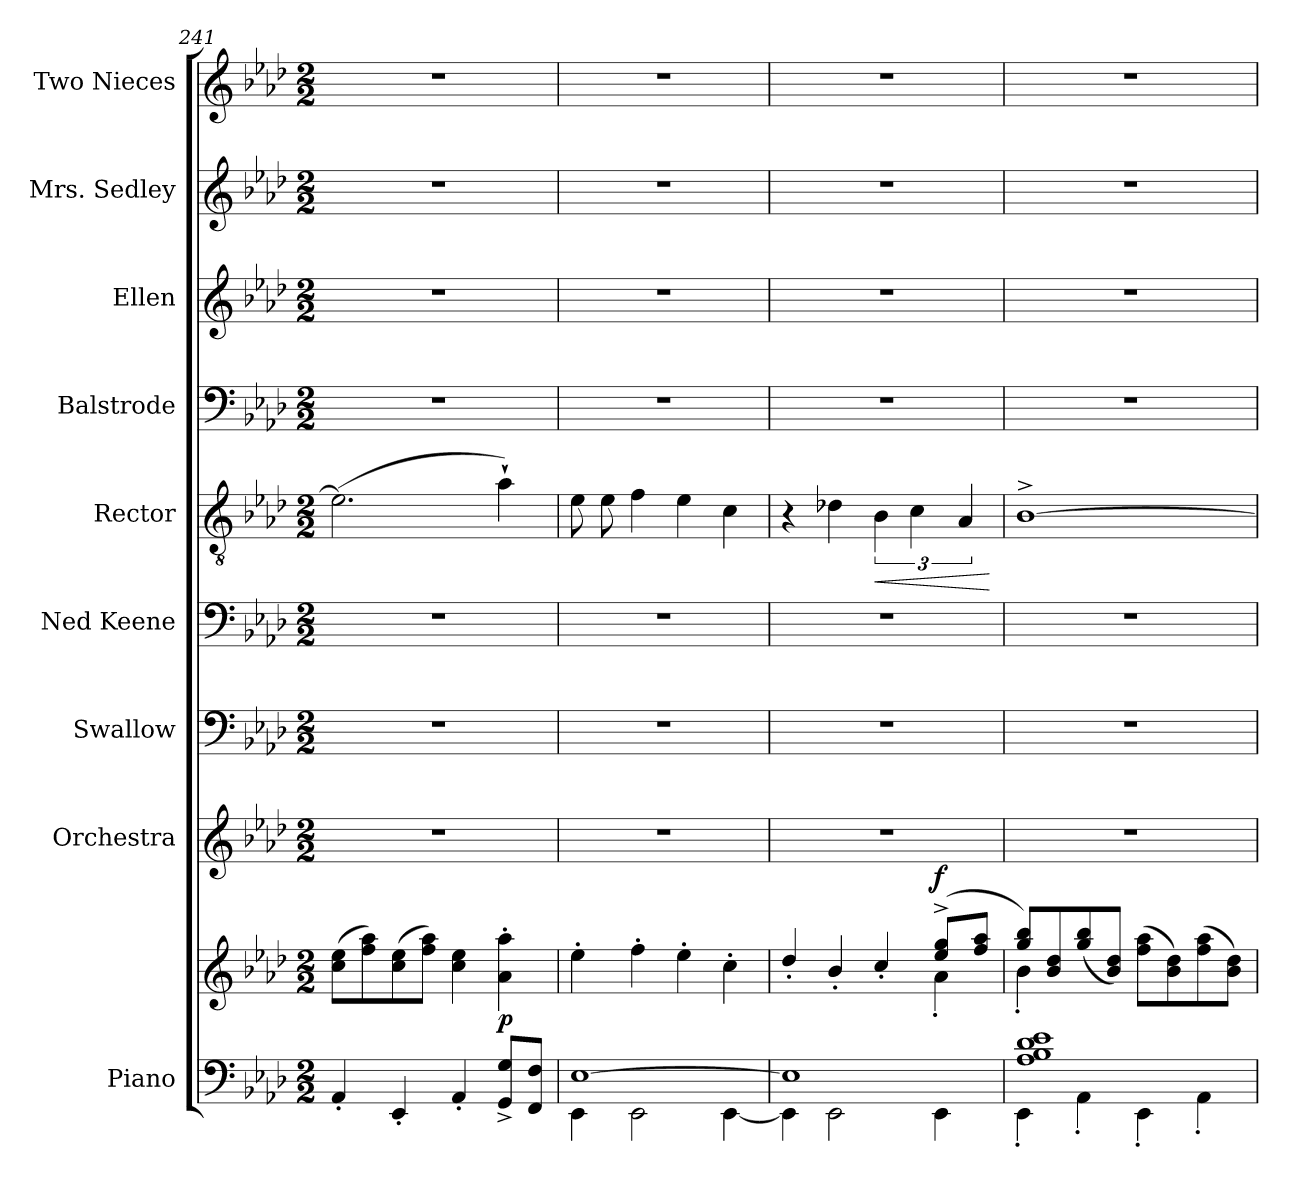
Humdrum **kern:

**kern	**kern	**dynam	**kern	**kern	**kern	**kern	**dynam	**kern	**kern	**kern	**kern
*part9	*part9	*part9	*part8	*part7	*part6	*part5	*part5	*part4	*part3	*part2	*part1
*staff10	*staff9	*staff9/10	*staff8	*staff7	*staff6	*staff5	*staff5	*staff4	*staff3	*staff2	*staff1
*I"Piano	*	*	*I"Orchestra	*I"Swallow	*I"Ned Keene	*I"Rector	*	*I"Balstrode	*I"Ellen	*I"Mrs. Sedley	*I"Two Nieces
*I'Pno.	*	*	*I'Orch.	*I'S.	*I'K.	*I'R.	*	*I'B.	*I'E.	*I'Mrs. S.	*I'2 N.
*clefF4	*clefG2	*	*clefG2	*clefF4	*clefF4	*clefGv2	*	*clefF4	*clefG2	*clefG2	*clefG2
*k[b-e-a-d-]	*k[b-e-a-d-]	*	*k[b-e-a-d-]	*k[b-e-a-d-]	*k[b-e-a-d-]	*k[b-e-a-d-]	*	*k[b-e-a-d-]	*k[b-e-a-d-]	*k[b-e-a-d-]	*k[b-e-a-d-]
*M2/2	*M2/2	*	*M2/2	*M2/2	*M2/2	*M2/2	*	*M2/2	*M2/2	*M2/2	*M2/2
=241	=241	=241	=241	=241	=241	=241	=241	=241	=241	=241	=241
4AA-'/	(>8cc\ 8ee-\L	.	1r	1r	1r	(>2.e-\]	.	1r	1r	1r	1r
.	8ff\ 8aa-\)	.	.	.	.	.	.	.	.	.	.
4EE-'/	(>8cc\ 8ee-\	.	.	.	.	.	.	.	.	.	.
.	8ff\ 8aa-\J)	.	.	.	.	.	.	.	.	.	.
4AA-'/	4cc\ 4ee-\	.	.	.	.	.	.	.	.	.	.
!	!	!LO:DY:b	!	!	!	!	!	!	!	!	!
8GG/^ 8G/^L	4a-\' 4aa-\'	p	.	.	.	4a-`\)	.	.	.	.	.
8FF/ 8F/J	.	.	.	.	.	.	.	.	.	.	.
=242	=242	=242	=242	=242	=242	=242	=242	=242	=242	=242	=242
*^	*	*	*	*	*	*	*	*	*	*	*
[1E-	4EE-\	4ee-'\	.	1r	1r	1r	8e-\	.	1r	1r	1r	1r
.	.	.	.	.	.	.	8e-\	.	.	.	.	.
.	2EE-\	4ff'\	.	.	.	.	4f\	.	.	.	.	.
.	.	4ee-'\	.	.	.	.	4e-\	.	.	.	.	.
.	[4EE-\	4cc'\	.	.	.	.	4c\	.	.	.	.	.
!!LO:PB:g=z
=243	=243	=243	=243	=243	=243	=243	=243	=243	=243	=243	=243	=243
*	*	*^	*	*	*	*	*	*	*	*	*	*
1E-]	4EE-\]	4dd-'/	2.ryy	.	1r	1r	1r	4r	.	1r	1r	1r	1r
.	2EE-\	4b-'/	.	.	.	.	.	4d-X\	.	.	.	.	.
!	!	!	!	!	!	!	!	!	!LO:HP:b	!	!	!	!
.	.	4cc'/	.	.	.	.	.	6B-\	<	.	.	.	.
.	.	.	.	.	.	.	.	6c\	.	.	.	.	.
!	!	!	!	!LO:DY:a	!	!	!	!	!	!	!	!	!
.	4EE-\	(>8ee-/^ 8gg/^L	4a-'\	f	.	.	.	.	.	.	.	.	.
.	.	.	.	.	.	.	.	6A-/	.	.	.	.	.
.	.	8ff/ 8aa-/J	.	.	.	.	.	.	.	.	.	.	.
*v	*v	*	*	*	*	*	*	*	*	*	*	*	*
*	*v	*v	*	*	*	*	*	*	*	*	*	*
.	.	.	.	.	.	.	[	.	.	.	.
=244	=244	=244	=244	=244	=244	=244	=244	=244	=244	=244	=244
*^	*^	*	*	*	*	*	*	*	*	*	*
1A- 1B- 1d- 1e-	4EE-'\	8gg/ 8bb-/L)	4b-'\	.	1r	1r	1r	[1B-^	.	1r	1r	1r	1r
.	.	8b-/ 8dd-/	.	.	.	.	.	.	.	.	.	.	.
.	4AA-'\	(>8gg/ 8bb-/	2.ryy	.	.	.	.	.	.	.	.	.	.
.	.	8b-/ 8dd-/J)	.	.	.	.	.	.	.	.	.	.	.
.	4EE-'\	(<8ff\ 8aa-\L	.	.	.	.	.	.	.	.	.	.	.
.	.	8b-\ 8dd-\)	.	.	.	.	.	.	.	.	.	.	.
.	4AA-'\	(<8ff\ 8aa-\	.	.	.	.	.	.	.	.	.	.	.
.	.	8b-\ 8dd-\J)	.	.	.	.	.	.	.	.	.	.	.
*v	*v	*	*	*	*	*	*	*	*	*	*	*	*
*	*v	*v	*	*	*	*	*	*	*	*	*	*
=	=	=	=	=	=	=	=	=	=	=	=
*-	*-	*-	*-	*-	*-	*-	*-	*-	*-	*-	*-
